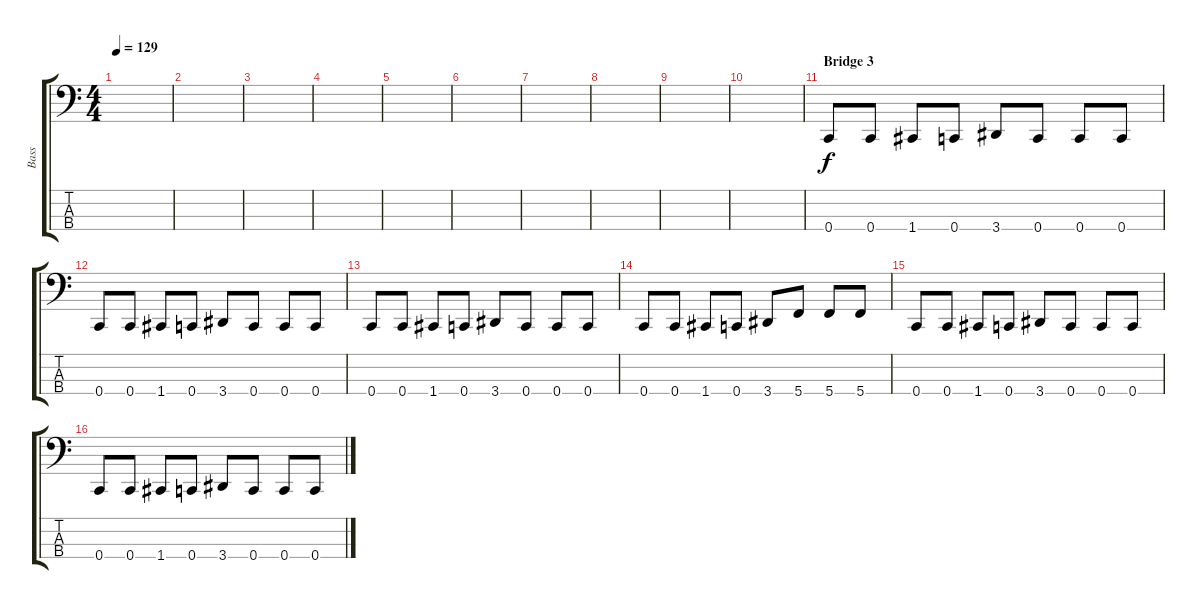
\track ("Bass" "Bass") {instrument electricbassfinger}
\staff {score tabs}
\tuning (F2 C2 G1 C1) {hide}
\ts (4 4)
\tempo 129
\clef f4
\ks c
|
|
|
|
|
|
|
|
|
|
\section ("" "Bridge 3")
0.4.8 0.4.8 1.4.8 0.4.8 3.4.8 0.4.8 0.4.8 0.4.8 |
0.4.8 0.4.8 1.4.8 0.4.8 3.4.8 0.4.8 0.4.8 0.4.8 |
0.4.8 0.4.8 1.4.8 0.4.8 3.4.8 0.4.8 0.4.8 0.4.8 |
0.4.8 0.4.8 1.4.8 0.4.8 3.4.8 5.4.8 5.4.8 5.4.8 |
0.4.8 0.4.8 1.4.8 0.4.8 3.4.8 0.4.8 0.4.8 0.4.8 |
0.4.8 0.4.8 1.4.8 0.4.8 3.4.8 0.4.8 0.4.8 0.4.8
